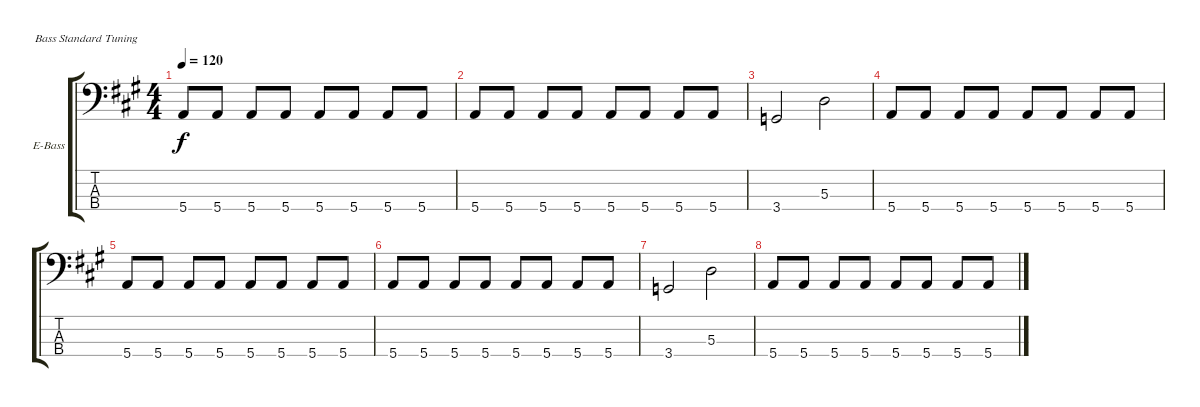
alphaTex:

\bracketExtendMode groupsimilarinstruments
\firstSystemTrackNameOrientation horizontal
\otherSystemsTrackNameOrientation horizontal
\track ("Bass" "E-Bass") {instrument electricbasspick}
\staff {score tabs}
\tuning (G2 D2 A1 E1)
\ts (4 4)
\tempo 120
\clef f4
\scale
1.07062
\ks a
5.4.8{dy f} 5.4.8 5.4.8 5.4.8 5.4.8 5.4.8 5.4.8 5.4.8 |
\scale
0.929382 5.4.8 5.4.8 5.4.8 5.4.8 5.4.8 5.4.8 5.4.8 5.4.8 |
\scale
1.07062 3.4.2 5.3.2 |
\scale
0.929382 5.4.8 5.4.8 5.4.8 5.4.8 5.4.8 5.4.8 5.4.8 5.4.8 |
\scale
1.07062 5.4.8 5.4.8 5.4.8 5.4.8 5.4.8 5.4.8 5.4.8 5.4.8 |
\scale
0.929382 5.4.8 5.4.8 5.4.8 5.4.8 5.4.8 5.4.8 5.4.8 5.4.8 |
\scale
1.07062 3.4.2 5.3.2 |
\scale
0.929382 5.4.8 5.4.8 5.4.8 5.4.8 5.4.8 5.4.8 5.4.8 5.4.8
